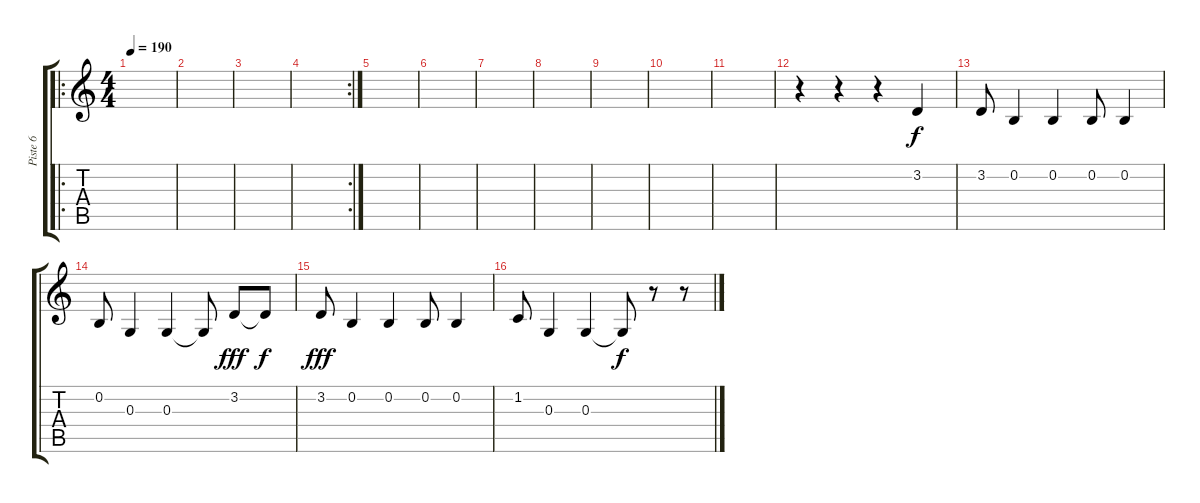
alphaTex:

\track ("Piste 6" "Piste 6") {instrument altosax}
\staff {score tabs}
\tuning (E4 B3 G3 D3 A2 E2) {hide}
\ro
\ts (4 4)
\tempo 190
\clef g2
\ks c
|
|
|
\rc 2
|
|
|
|
|
|
|
|
r.4{volume 16} r.4 r.4 3.2.4 |
3.2.8 0.2.4 0.2.4 0.2.8 0.2.4 |
0.2.8 0.3.4 0.3.4 0.3{t}.8{dy f} 3.2.8{dy fff} 3.2{t}.8{dy f} |
3.2.8{dy fff} 0.2.4 0.2.4 0.2.8 0.2.4 |
1.2.8 0.3.4 0.3.4 0.3{t}.8{dy f} r.8 r.8
